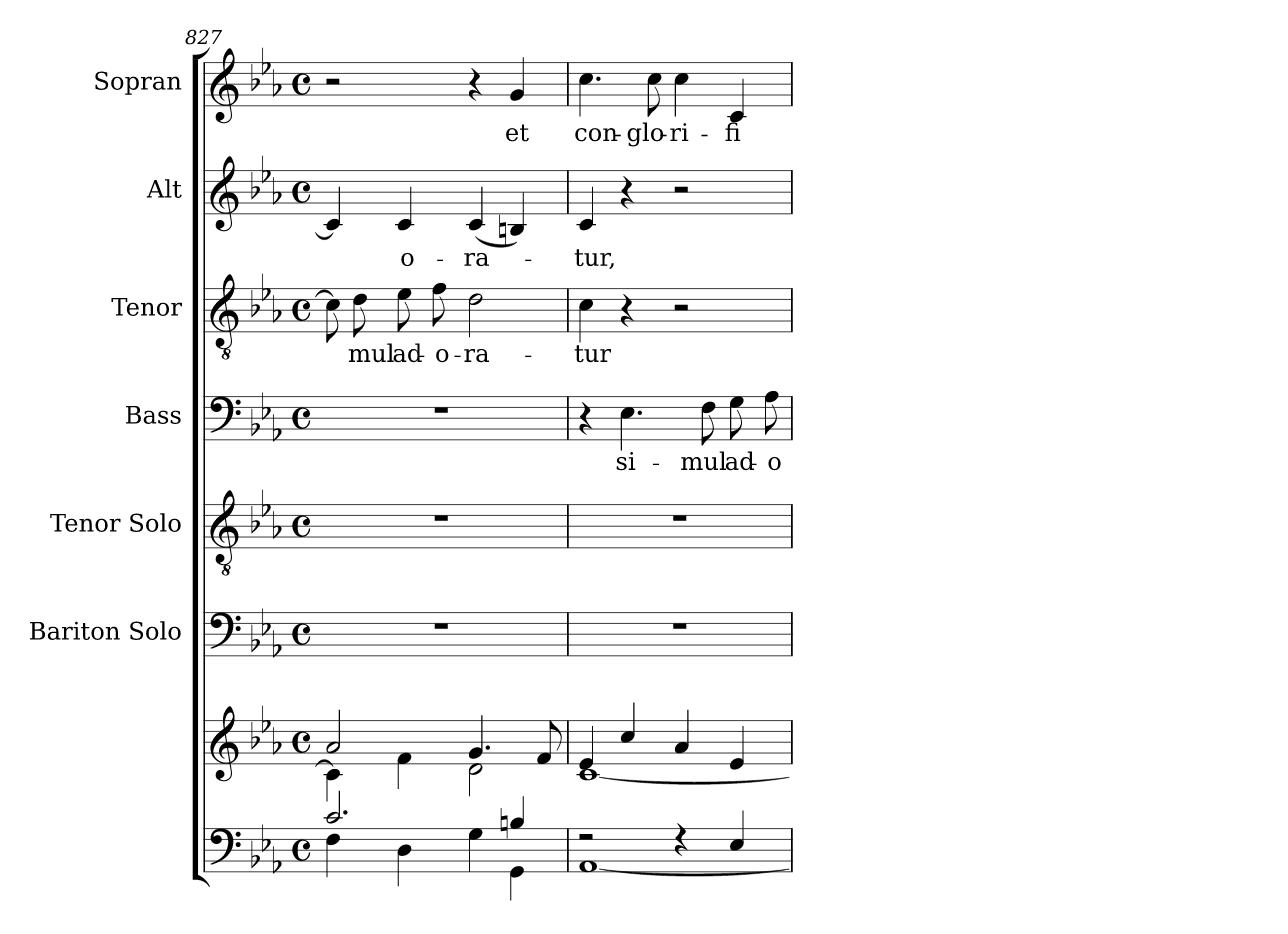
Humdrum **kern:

**kern	**kern	**kern	**kern	**kern	**text	**kern	**text	**kern	**text	**kern	**text
*part7	*part7	*part6	*part5	*part4	*part4	*part3	*part3	*part2	*part2	*part1	*part1
*staff8	*staff7	*staff6	*staff5	*staff4	*staff4	*staff3	*staff3	*staff2	*staff2	*staff1	*staff1
*	*	*I"Bariton Solo	*I"Tenor Solo	*I"Bass	*	*I"Tenor	*	*I"Alt	*	*I"Sopran	*
*	*	*	*	*I'B.	*	*I'T.	*	*I'A.	*	*I'S.	*
*clefF4	*clefG2	*clefF4	*clefGv2	*clefF4	*	*clefGv2	*	*clefG2	*	*clefG2	*
*k[b-e-a-]	*k[b-e-a-]	*k[b-e-a-]	*k[b-e-a-]	*k[b-e-a-]	*	*k[b-e-a-]	*	*k[b-e-a-]	*	*k[b-e-a-]	*
*E-:	*E-:	*E-:	*E-:	*E-:	*	*E-:	*	*E-:	*	*E-:	*
*M4/4	*M4/4	*M4/4	*M4/4	*M4/4	*	*M4/4	*	*M4/4	*	*M4/4	*
*met(c)	*met(c)	*met(c)	*met(c)	*met(c)	*	*met(c)	*	*met(c)	*	*met(c)	*
=827	=827	=827	=827	=827	=827	=827	=827	=827	=827	=827	=827
*^	*^	*	*	*	*	*	*	*	*	*	*
2.c/	4F\	2a-/	4c\]	1r	1r	1r	.	8c\]	.	4c/]	.	2r	.
!	!	!	!	!	!	!	!	!	!LO:LY:b	!	!	!	!
.	.	.	.	.	.	.	.	8d\	-mul	.	.	.	.
!	!	!	!	!	!	!	!	!	!LO:LY:b	!	!LO:LY:b	!	!
.	4D\	.	4f\	.	.	.	.	8e-\	ad-	4c/	-o-	.	.
!	!	!	!	!	!	!	!	!	!LO:LY:b	!	!	!	!
.	.	.	.	.	.	.	.	8f\	-o-	.	.	.	.
!	!	!	!	!	!	!	!	!	!LO:LY:b	!	!LO:LY:b	!	!
.	4G\	4.g/	2d\	.	.	.	.	2d\	-ra-	(<4c/	-ra-	4r	.
!	!	!	!	!	!	!	!	!	!	!	!	!	!LO:LY:b
4Bn/	4GG\	.	.	.	.	.	.	.	.	4Bn/)	.	4g/	et
.	.	8f/	.	.	.	.	.	.	.	.	.	.	.
=828	=828	=828	=828	=828	=828	=828	=828	=828	=828	=828	=828	=828	=828
!	!	!	!	!	!	!	!	!	!LO:LY:b	!	!LO:LY:b	!	!LO:LY:b
2rF	[<1AA-	4e-/	[<1c	1r	1r	4r	.	4c\	-tur	4c/	-tur,	4.cc\	con-
!	!	!	!	!	!	!	!LO:LY:b	!	!	!	!	!	!
.	.	4cc/	.	.	.	4.E-\	si-	4r	.	4r	.	.	.
!	!	!	!	!	!	!	!	!	!	!	!	!	!LO:LY:b
.	.	.	.	.	.	.	.	.	.	.	.	8cc\	-glo-
!	!	!	!	!	!	!	!	!	!	!	!	!	!LO:LY:b
4rF	.	4a-/	.	.	.	.	.	2r	.	2r	.	4cc\	-ri-
!	!	!	!	!	!	!	!LO:LY:b	!	!	!	!	!	!
.	.	.	.	.	.	8F\	-mul	.	.	.	.	.	.
!	!	!	!	!	!	!	!LO:LY:b	!	!	!	!	!	!LO:LY:b
4E-/	.	4e-/	.	.	.	8G\	ad-	.	.	.	.	4c/	-fi-
!	!	!	!	!	!	!	!LO:LY:b	!	!	!	!	!	!
.	.	.	.	.	.	8A-\	-o-	.	.	.	.	.	.
*v	*v	*	*	*	*	*	*	*	*	*	*	*	*
*	*v	*v	*	*	*	*	*	*	*	*	*	*
=	=	=	=	=	=	=	=	=	=	=	=
*-	*-	*-	*-	*-	*-	*-	*-	*-	*-	*-	*-
